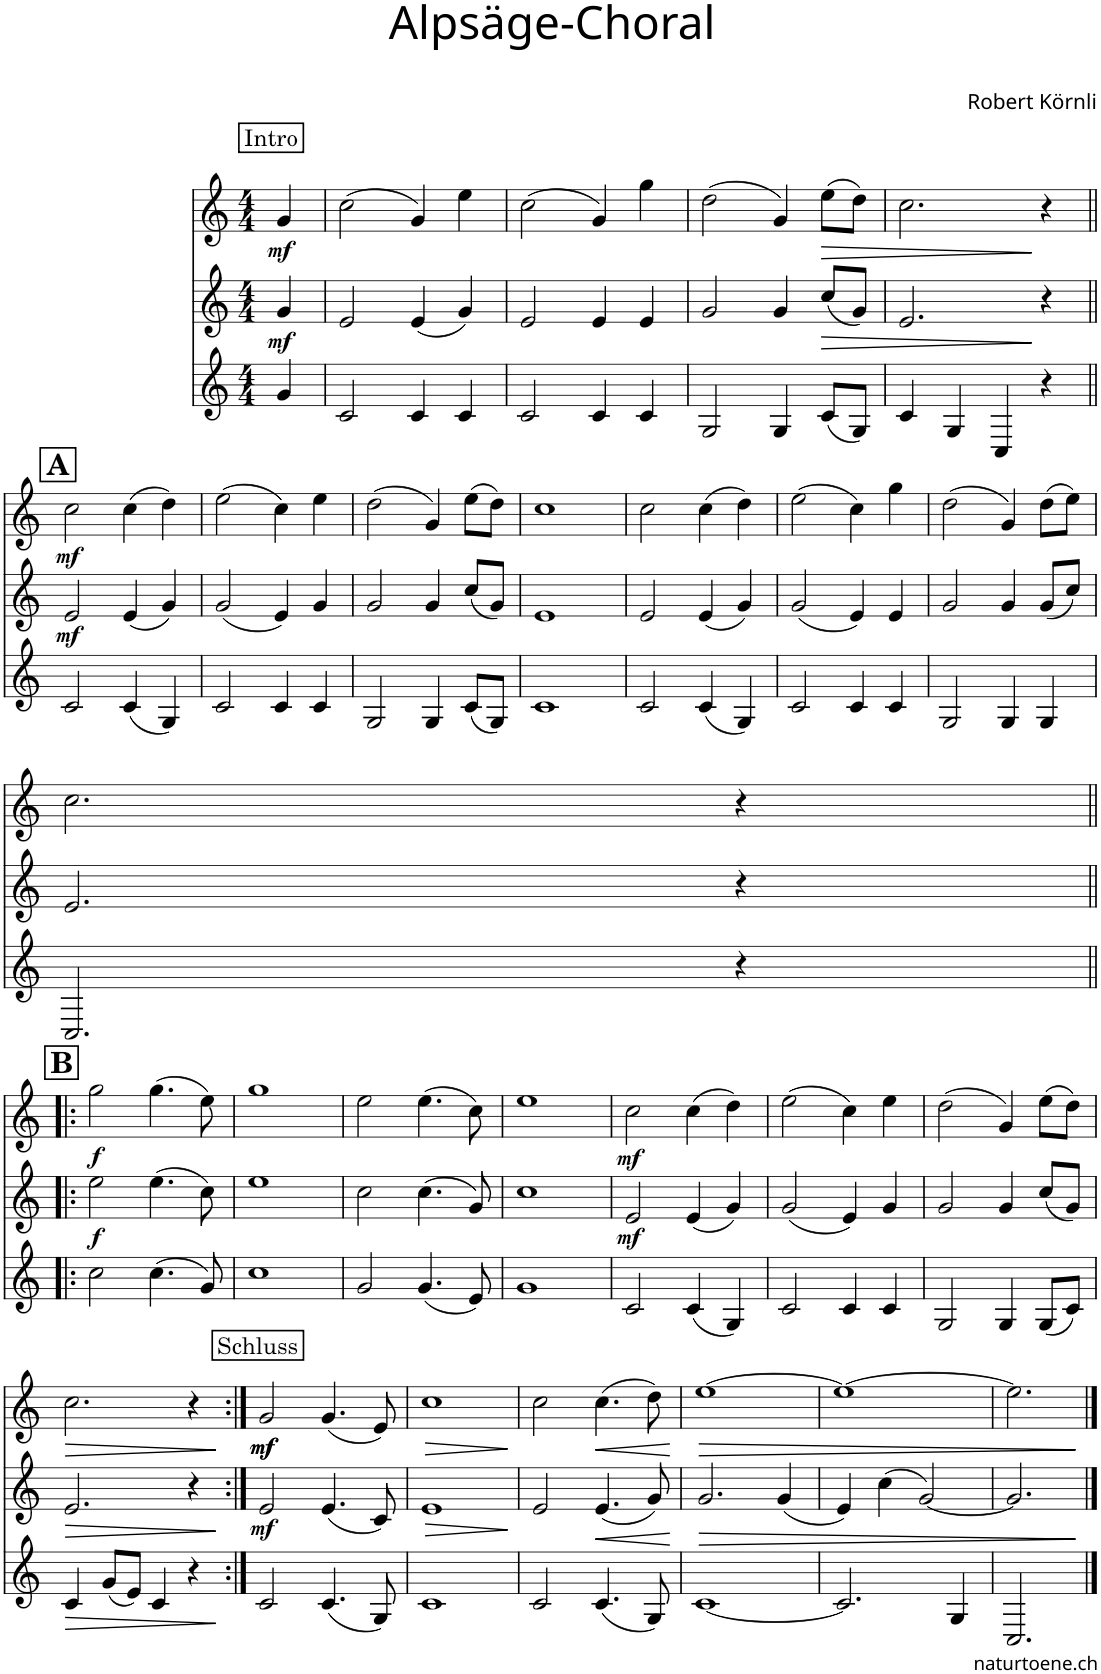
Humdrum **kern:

**kern	**dynam	**kern	**dynam	**kern	**dynam
*part3	*part3	*part2	*part2	*part1	*part1
*staff3	*staff3	*staff2	*staff2	*staff1	*staff1
*I"Alphorn	*	*I"Alphorn	*	*I"Alphorn	*
*clefG2	*	*clefG2	*	*clefG2	*
*Trd4c6	*	*Trd4c6	*	*Trd4c6	*
*k[]	*	*k[]	*	*k[]	*
*M4/4	*	*M4/4	*	*M4/4	*
!!LO:REH:place=s1:a:cj:fs=11:t=Intro
=	=	=	=	=	=
!	!	!	!LO:DY:b	!	!LO:DY:b
4g/	.	4g/	mf	4g/	mf
=1	=1	=1	=1	=1	=1
2c/	.	2e/	.	(2cc\	.
4c/	.	(4e/	.	4g/)	.
4c/	.	4g/)	.	4ee\	.
=2	=2	=2	=2	=2	=2
2c/	.	2e/	.	(2cc\	.
4c/	.	4e/	.	4g/)	.
4c/	.	4e/	.	4gg\	.
=3	=3	=3	=3	=3	=3
2G/	.	2g/	.	(2dd\	.
4G/	.	4g/	.	4g/)	.
!	!	!	!LO:HP:b	!	!LO:HP:b
(8c/L	.	(8cc/L	>	(8ee\L	>
8G/J)	.	8g/J)	.	8dd\J)	.
=4	=4	=4	=4	=4	=4
4c/	.	2.e/	.	2.cc\	.
4G/	.	.	.	.	.
4C/	.	.	.	.	.
4r	.	4r	]	4r	]
!!LO:LB:g=z
!!LO:REH:place=s1:a:B:cj:fs=14:t=A
=5||	=5||	=5||	=5||	=5||	=5||
!	!	!	!LO:DY:b	!	!LO:DY:b
2c/	.	2e/	mf	2cc\	mf
(4c/	.	(4e/	.	(4cc\	.
4G/)	.	4g/)	.	4dd\)	.
=6	=6	=6	=6	=6	=6
2c/	.	(2g/	.	(2ee\	.
4c/	.	4e/)	.	4cc\)	.
4c/	.	4g/	.	4ee\	.
=7	=7	=7	=7	=7	=7
2G/	.	2g/	.	(2dd\	.
4G/	.	4g/	.	4g/)	.
(8c/L	.	(8cc/L	.	(8ee\L	.
8G/J)	.	8g/J)	.	8dd\J)	.
=8	=8	=8	=8	=8	=8
1c	.	1e	.	1cc	.
=9	=9	=9	=9	=9	=9
2c/	.	2e/	.	2cc\	.
(4c/	.	(4e/	.	(4cc\	.
4G/)	.	4g/)	.	4dd\)	.
=10	=10	=10	=10	=10	=10
2c/	.	(2g/	.	(2ee\	.
4c/	.	4e/)	.	4cc\)	.
4c/	.	4e/	.	4gg\	.
=11	=11	=11	=11	=11	=11
2G/	.	2g/	.	(2dd\	.
4G/	.	4g/	.	4g/)	.
4G/	.	(8g/L	.	(8dd\L	.
.	.	8cc/J)	.	8ee\J)	.
!!LO:LB:g=z
=12	=12	=12	=12	=12	=12
2.C/	.	2.e/	.	2.cc\	.
4r	.	4r	.	4r	.
!!LO:LB:g=z
!!LO:REH:place=s1:a:B:cj:fs=14:t=B
=13!|:	=13!|:	=13!|:	=13!|:	=13!|:	=13!|:
!	!	!	!LO:DY:b	!	!LO:DY:b
2cc\	.	2ee\	f	2gg\	f
(4.cc\	.	(4.ee\	.	(4.gg\	.
8g/)	.	8cc\)	.	8ee\)	.
=14	=14	=14	=14	=14	=14
1cc	.	1ee	.	1gg	.
=15	=15	=15	=15	=15	=15
2g/	.	2cc\	.	2ee\	.
(4.g/	.	(4.cc\	.	(4.ee\	.
8e/)	.	8g/)	.	8cc\)	.
=16	=16	=16	=16	=16	=16
1g	.	1cc	.	1ee	.
=17	=17	=17	=17	=17	=17
!	!	!	!LO:DY:b	!	!LO:DY:b
2c/	.	2e/	mf	2cc\	mf
(4c/	.	(4e/	.	(4cc\	.
4G/)	.	4g/)	.	4dd\)	.
=18	=18	=18	=18	=18	=18
2c/	.	(2g/	.	(2ee\	.
4c/	.	4e/)	.	4cc\)	.
4c/	.	4g/	.	4ee\	.
=19	=19	=19	=19	=19	=19
2G/	.	2g/	.	(2dd\	.
4G/	.	4g/	.	4g/)	.
(8G/L	.	(8cc/L	.	(8ee\L	.
8c/J)	.	8g/J)	.	8dd\J)	.
!!LO:LB:g=z
=20	=20	=20	=20	=20	=20
!	!LO:HP:b	!	!LO:HP:b	!	!LO:HP:b
4c/	>	2.e/	>	2.cc\	>
(8g/L	.	.	.	.	.
8e/J)	.	.	.	.	.
4c/	.	.	.	.	.
4r	.	4r	.	4r	.
.	]	.	]	.	]
!!LO:REH:place=s1:a:cj:fs=11:t=Schluss
=21:|!	=21:|!	=21:|!	=21:|!	=21:|!	=21:|!
!	!	!	!LO:DY:b	!	!LO:DY:b
!	!	!	!	!	!LO:DY:n=1:b
2c/	.	2e/	mf	2g/	mf mf
(4.c/	.	(4.e/	.	(4.g/	.
8G/)	.	8c/)	.	8e/)	.
=22	=22	=22	=22	=22	=22
!	!	!	!LO:HP:b	!	!LO:HP:b
1c	.	1e	>	1cc	>
.	.	.	]	.	]
=23	=23	=23	=23	=23	=23
2c/	.	2e/	.	2cc\	.
!	!	!	!LO:HP:b	!	!LO:HP:b
(4.c/	.	(4.e/	<	(4.cc\	<
8G/)	.	8g/)	.	8dd\)	.
.	.	.	[	.	[
=24	=24	=24	=24	=24	=24
!	!	!	!LO:HP:b	!	!LO:HP:b
[1c	.	2.g/	>	[1ee	>
.	.	(4g/	.	.	.
=25	=25	=25	=25	=25	=25
2.c/]	.	4e/)	.	1ee_	.
.	.	(4cc\	.	.	.
.	.	[2g/)	.	.	.
4G/	.	.	.	.	.
=26	=26	=26	=26	=26	=26
2.C/	.	2.g/]	.	2.ee\]	.
.	.	.	]	.	]
==	==	==	==	==	==
*-	*-	*-	*-	*-	*-
